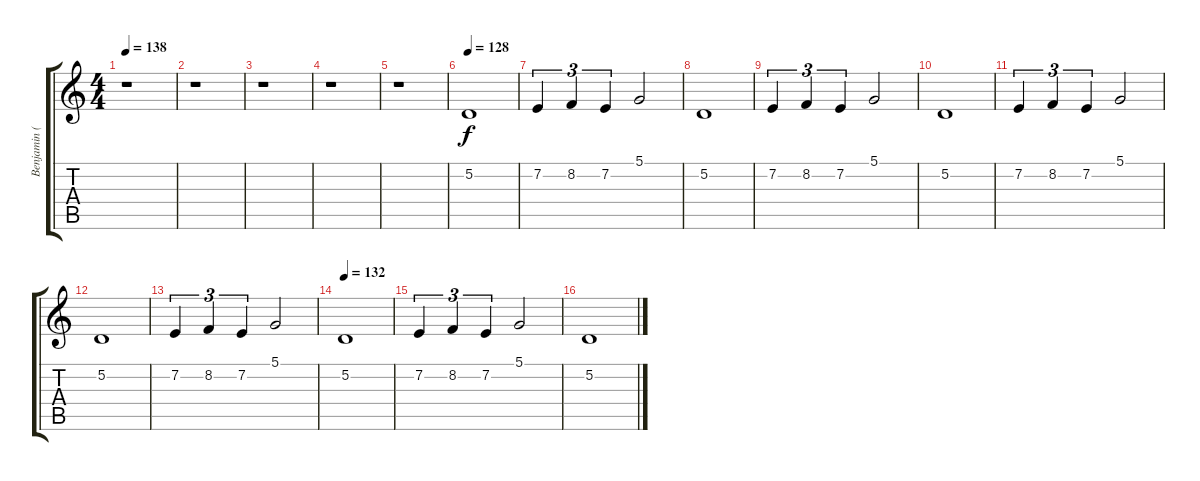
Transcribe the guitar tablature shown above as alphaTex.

\track ("Benjamin (KeybMid)" "Benjamin (") {instrument stringensemble1}
\staff {score tabs}
\tuning (D4 A3 F3 C3 G2 D2) {hide}
\ts (4 4)
\tempo 138
\clef g2
\ks c
r.1{dy f} |
r.1 |
r.1 |
r.1 |
r.1 |
\tempo 128
5.2.1{volume 9 balance 9 instrument fx5brightness} |
7.2.4{tu (3 2)} 8.2.4{tu (3 2)} 7.2.4{tu (3 2)} 5.1.2 |
5.2.1 |
7.2.4{tu (3 2)} 8.2.4{tu (3 2)} 7.2.4{tu (3 2)} 5.1.2 |
5.2.1 |
7.2.4{tu (3 2)} 8.2.4{tu (3 2)} 7.2.4{tu (3 2)} 5.1.2 |
5.2.1 |
7.2.4{tu (3 2)} 8.2.4{tu (3 2)} 7.2.4{tu (3 2)} 5.1.2 |
\tempo 132
5.2.1 |
7.2.4{tu (3 2)} 8.2.4{tu (3 2)} 7.2.4{tu (3 2)} 5.1.2 |
5.2.1
